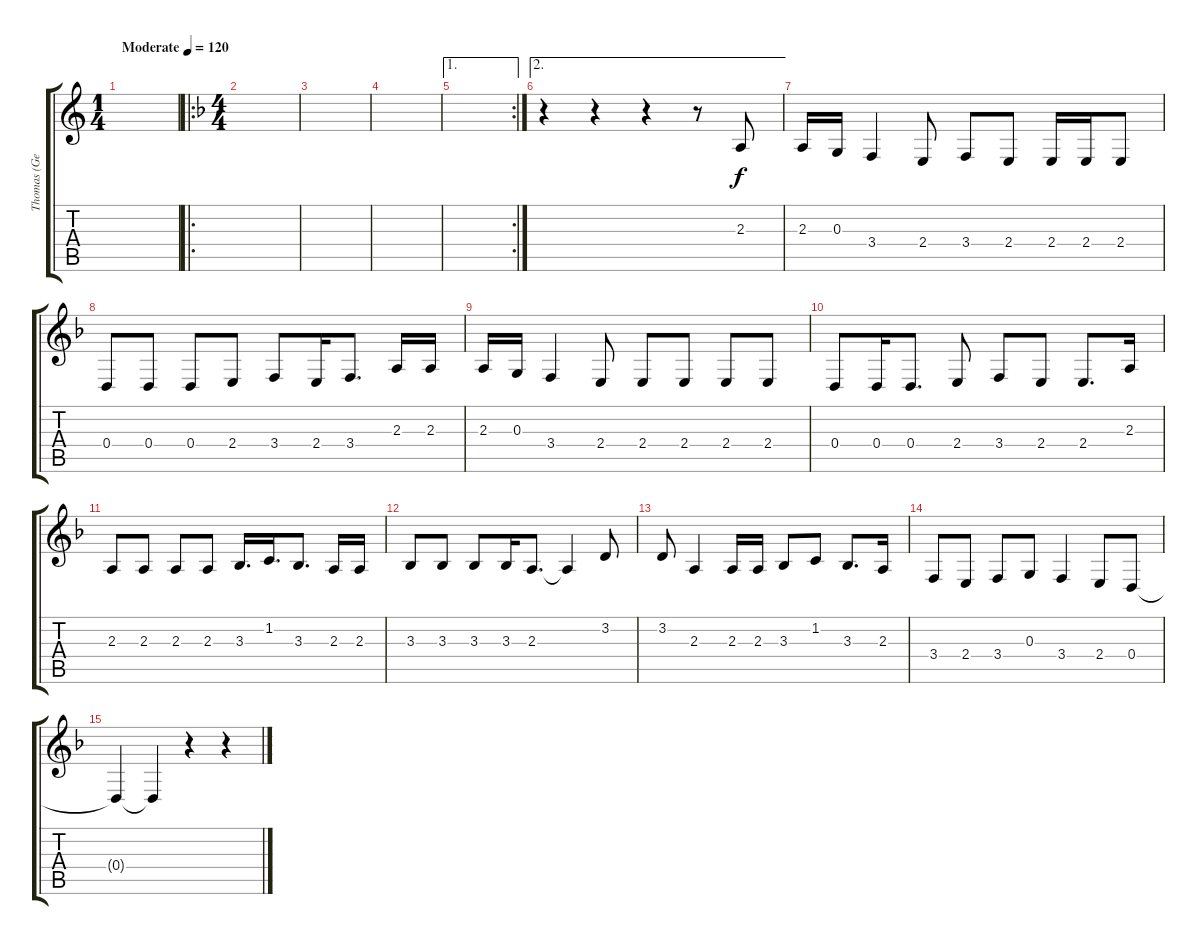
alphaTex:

\track ("Thomas (Gesang)" "Thomas (Ge") {instrument englishhorn}
\staff {score tabs}
\tuning (E4 B3 G3 D3 A2 E2) {hide}
\ts (1 4)
\tempo (120 "Moderate")
\clef g2
\ks c
|
\ro
\ts (4 4)
\ks f
|
|
|
\ae 1
\rc 2
|
\ae 2
r.4 r.4 r.4 r.8 2.3.8 |
2.3.16 0.3.16 3.4.4 2.4.8 3.4.8 2.4.8 2.4.16 2.4.16 2.4.8 |
0.4.8 0.4.8 0.4.8 2.4.8 3.4.8 2.4.16 3.4.8{d} 2.3.16 2.3.16 |
2.3.16 0.3.16 3.4.4 2.4.8 2.4.8 2.4.8 2.4.8 2.4.8 |
0.4.8 0.4.16 0.4.8{d} 2.4.8 3.4.8 2.4.8 2.4.8{d} 2.3.16 |
2.3.8 2.3.8 2.3.8 2.3.8 3.3.16{d} 1.2.16{d} 3.3.8{d} 2.3.16 2.3.16 |
3.3.8 3.3.8 3.3.8 3.3.16 2.3.8{d} 2.3{t}.4 3.2.8 |
3.2.8 2.3.4 2.3.16 2.3.16 3.3.8 1.2.8 3.3.8{d} 2.3.16 |
3.4.8 2.4.8 3.4.8 0.3.8 3.4.4 2.4.8 0.4.8 |
0.4{t}.4 0.4{t}.4 r.4 r.4
